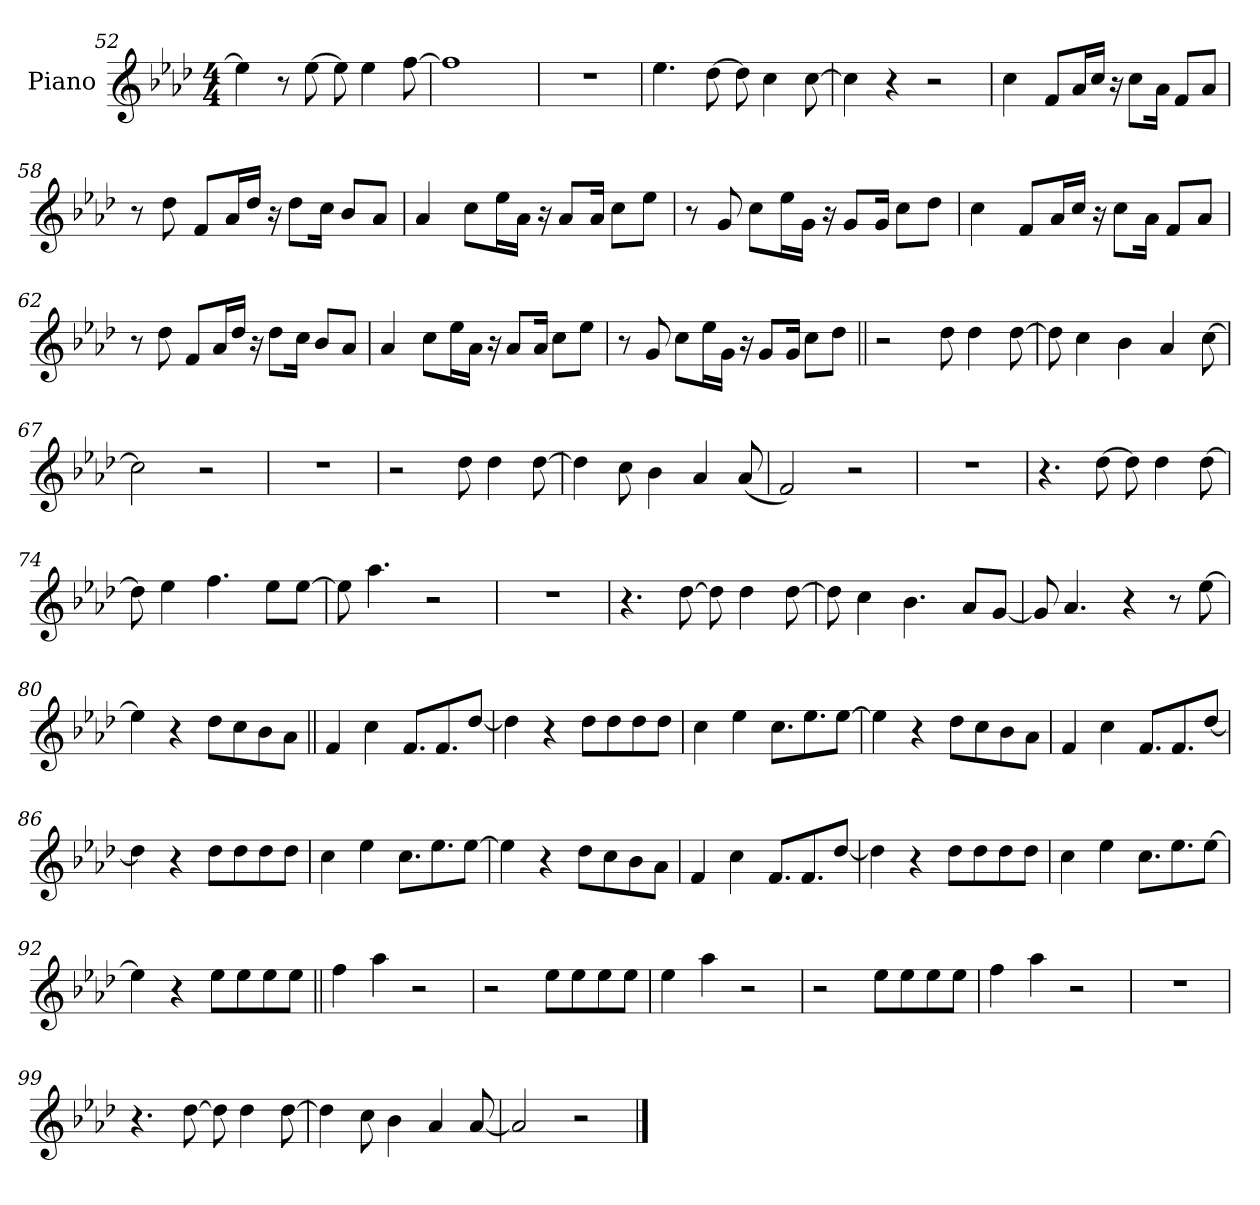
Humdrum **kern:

**kern
*part1
*staff1
*I"Piano
*I'Pno.
*clefG2
*k[b-e-a-d-]
*M4/4
=52
4ee-]
8r
[8ee-
8ee-]
4ee-
[8ff
=53
1ff]
=54
1r
=55
4.ee-
[8dd-
8dd-]
4cc
[8cc
=56
4cc]
4r
2r
=57
4cc!
8f!L
16a-!L
16cc!JJ
16r
8cc!L
16a-!Jk
8f!L
8a-!J
=58
8r
8dd-!
8f!L
16a-!L
16dd-!JJ
16r
8dd-!L
16cc!Jk
8b-!L
8a-!J
=59
4a-!
8cc!L
16ee-!L
16a-!JJ
16r
8a-!L
16a-!Jk
8cc!L
8ee-!J
=60
8r
8g!
8cc!L
16ee-!L
16g!JJ
16r
8g!L
16g!Jk
8cc!L
8dd-!J
=61
4cc!
8f!L
16a-!L
16cc!JJ
16r
8cc!L
16a-!Jk
8f!L
8a-!J
=62
8r
8dd-!
8f!L
16a-!L
16dd-!JJ
16r
8dd-!L
16cc!Jk
8b-!L
8a-!J
=63
4a-!
8cc!L
16ee-!L
16a-!JJ
16r
8a-!L
16a-!Jk
8cc!L
8ee-!J
=64
8r
8g!
8cc!L
16ee-!L
16g!JJ
16r
8g!L
16g!Jk
8cc!L
8dd-!J
=65||
2r
8dd-
4dd-
[8dd-
=66
8dd-]
4cc
4b-
4a-
[8cc
=67
2cc]
2r
=68
1r
=69
2r
8dd-
4dd-
[8dd-
=70
4dd-]
8cc
4b-
4a-
(8a-
=71
2f)
2r
=72
1r
=73
4.r
[8dd-
8dd-]
4dd-
[8dd-
=74
8dd-]
4ee-
4.ff
8ee-L
[8ee-J
=75
8ee-]
4.aa-
2r
=76
1r
=77
4.r
[8dd-
8dd-]
4dd-
[8dd-
=78
8dd-]
4cc
4.b-
8a-L
[8gJ
=79
8g]
4.a-
4r
8r
[8ee-
=80
4ee-]
4r
8dd-L
8cc
8b-
8a-J
=81||
4f
4cc
8.fL
8.f
[8dd-J
=82
4dd-]
4r
8dd-L
8dd-
8dd-
8dd-J
=83
4cc
4ee-
8.ccL
8.ee-
[8ee-J
=84
4ee-]
4r
8dd-L
8cc
8b-
8a-J
=85
4f
4cc
8.fL
8.f
[8dd-J
=86
4dd-]
4r
8dd-L
8dd-
8dd-
8dd-J
=87
4cc
4ee-
8.ccL
8.ee-
[8ee-J
=88
4ee-]
4r
8dd-L
8cc
8b-
8a-J
=89
4f
4cc
8.fL
8.f
[8dd-J
=90
4dd-]
4r
8dd-L
8dd-
8dd-
8dd-J
=91
4cc
4ee-
8.ccL
8.ee-
[8ee-J
=92
4ee-]
4r
8ee-L
8ee-
8ee-
8ee-J
=93||
4ff
4aa-
2r
=94
2r
8ee-L
8ee-
8ee-
8ee-J
=95
4ee-
4aa-
2r
=96
2r
8ee-L
8ee-
8ee-
8ee-J
=97
4ff
4aa-
2r
=98
1r
=99
4.r
[8dd-
8dd-]
4dd-
[8dd-
=100
4dd-]
8cc
4b-
4a-
[8a-
=101
2a-]
2r
==
*-
